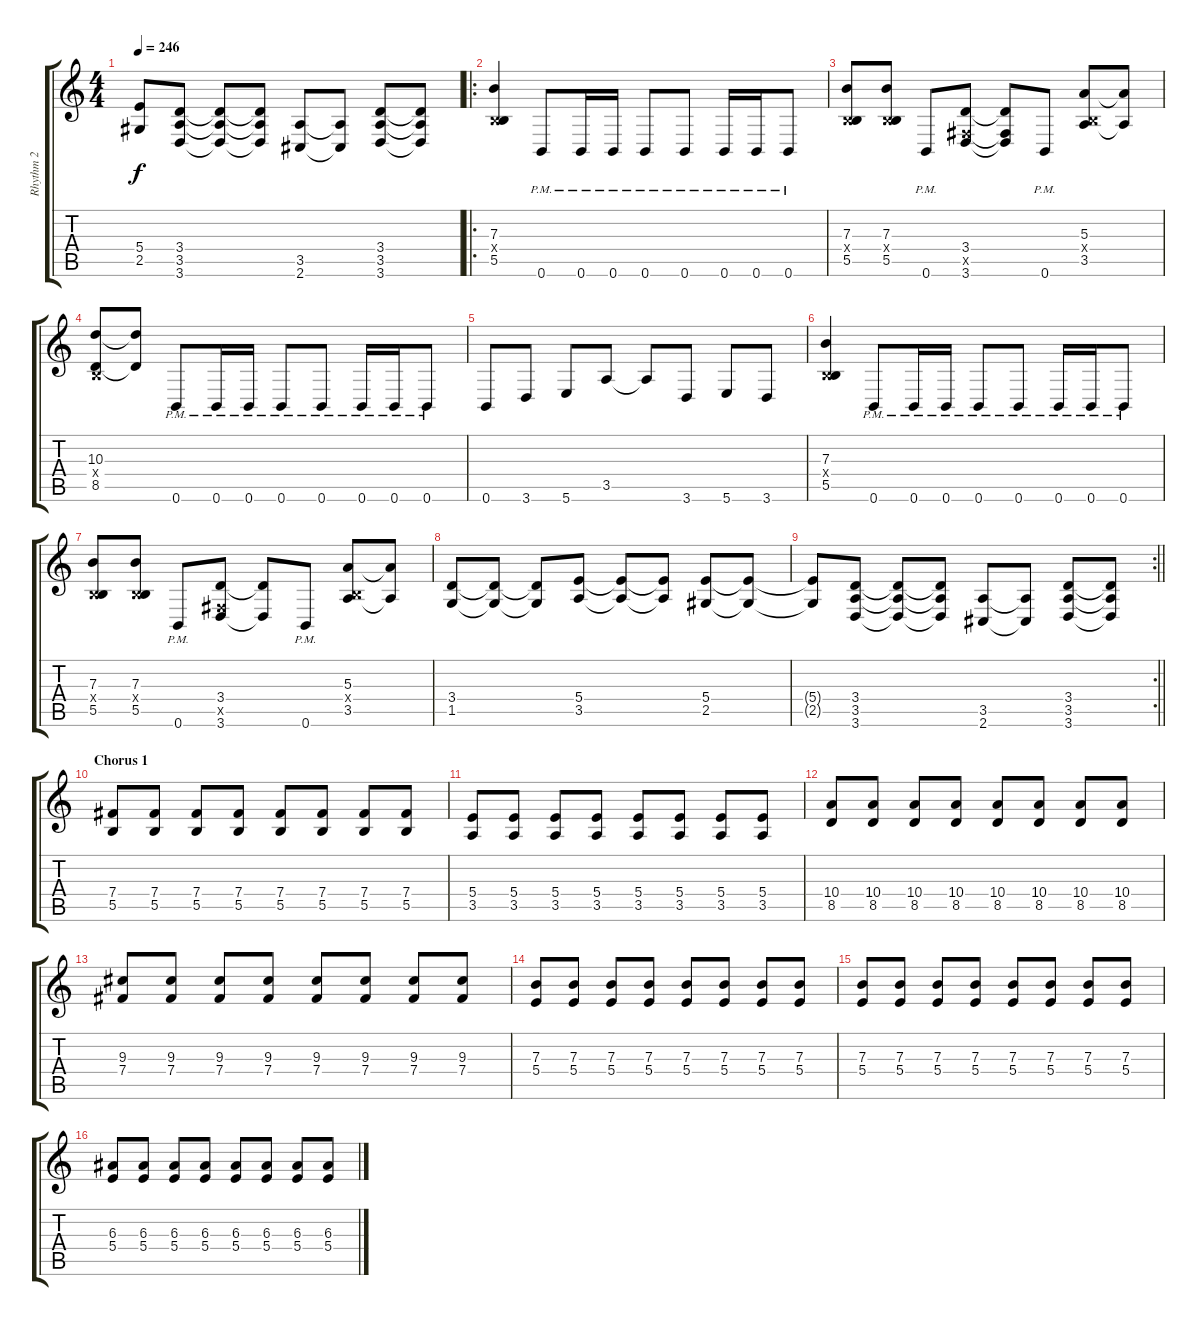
\track ("Rhythm 2" "Rhythm 2") {instrument distortionguitar}
\staff {score tabs}
\tuning (Db4 Ab3 E3 B2 Gb2 B1) {hide}
\ts (4 4)
\tempo 246
\clef g2
\ks c
(5.4{t} 2.5{t}).8{dy f} (3.4 3.5 3.6).8 (3.4{t} 3.5{t} 3.6{t}).8 (3.4{t} 3.5{t} 3.6{t}).8 (3.5 2.6).8 (3.5{t} 2.6{t}).8 (3.4 3.5 3.6).8 (3.4{t} 3.5{t} 3.6{t}).8 |
\ro
(7.3 0.4{x} 5.5).4 0.6{pm}.8 0.6{pm}.16 0.6{pm}.16 0.6{pm}.8 0.6{pm}.8 0.6{pm}.16 0.6{pm}.16 0.6{pm}.8 |
(7.3 0.4{x} 5.5).8 (7.3 0.4{x} 5.5).8 0.6{pm}.8 (3.4 0.5{x} 3.6).8 (3.4{t} 0.5{t} 3.6{t}).8 0.6{pm}.8 (5.3 0.4{x} 3.5).8 (5.3{t} 3.5{t}).8 |
(10.3 0.4{x} 8.5).8 (10.3{t} 8.5{t}).8 0.6{pm}.8 0.6{pm}.16 0.6{pm}.16 0.6{pm}.8 0.6{pm}.8 0.6{pm}.16 0.6{pm}.16 0.6{pm}.8 |
0.6.8 3.6.8 5.6.8 3.5.8 3.5{t}.8 3.6.8 5.6.8 3.6.8 |
(7.3 0.4{x} 5.5).4 0.6{pm}.8 0.6{pm}.16 0.6{pm}.16 0.6{pm}.8 0.6{pm}.8 0.6{pm}.16 0.6{pm}.16 0.6{pm}.8 |
(7.3 0.4{x} 5.5).8 (7.3 0.4{x} 5.5).8 0.6{pm}.8 (3.4 0.5{x} 3.6).8 (3.4{t} 3.6{t}).8 0.6{pm}.8 (5.3 0.4{x} 3.5).8 (5.3{t} 3.5{t}).8 |
(3.4 1.5).8 (3.4{t} 1.5{t}).8 (3.4{t} 1.5{t}).8 (5.4 3.5).8 (5.4{t} 3.5{t}).8 (5.4{t} 3.5{t}).8 (5.4 2.5).8 (5.4{t} 2.5{t}).8 |
\rc 2
\barLineRight lightlight
(5.4{t} 2.5{t}).8 (3.4 3.5 3.6).8 (3.4{t} 3.5{t} 3.6{t}).8 (3.4{t} 3.5{t} 3.6{t}).8 (3.5 2.6).8 (3.5{t} 2.6{t}).8 (3.4 3.5 3.6).8 (3.4{t} 3.5{t} 3.6{t}).8 |
\section ("" "Chorus 1")
(7.4 5.5).8 (7.4 5.5).8 (7.4 5.5).8 (7.4 5.5).8 (7.4 5.5).8 (7.4 5.5).8 (7.4 5.5).8 (7.4 5.5).8 |
(5.4 3.5).8 (5.4 3.5).8 (5.4 3.5).8 (5.4 3.5).8 (5.4 3.5).8 (5.4 3.5).8 (5.4 3.5).8 (5.4 3.5).8 |
(10.4 8.5).8 (10.4 8.5).8 (10.4 8.5).8 (10.4 8.5).8 (10.4 8.5).8 (10.4 8.5).8 (10.4 8.5).8 (10.4 8.5).8 |
(9.3 7.4).8 (9.3 7.4).8 (9.3 7.4).8 (9.3 7.4).8 (9.3 7.4).8 (9.3 7.4).8 (9.3 7.4).8 (9.3 7.4).8 |
(7.3 5.4).8 (7.3 5.4).8 (7.3 5.4).8 (7.3 5.4).8 (7.3 5.4).8 (7.3 5.4).8 (7.3 5.4).8 (7.3 5.4).8 |
(7.3 5.4).8 (7.3 5.4).8 (7.3 5.4).8 (7.3 5.4).8 (7.3 5.4).8 (7.3 5.4).8 (7.3 5.4).8 (7.3 5.4).8 |
(6.3 5.4).8 (6.3 5.4).8 (6.3 5.4).8 (6.3 5.4).8 (6.3 5.4).8 (6.3 5.4).8 (6.3 5.4).8 (6.3 5.4).8
